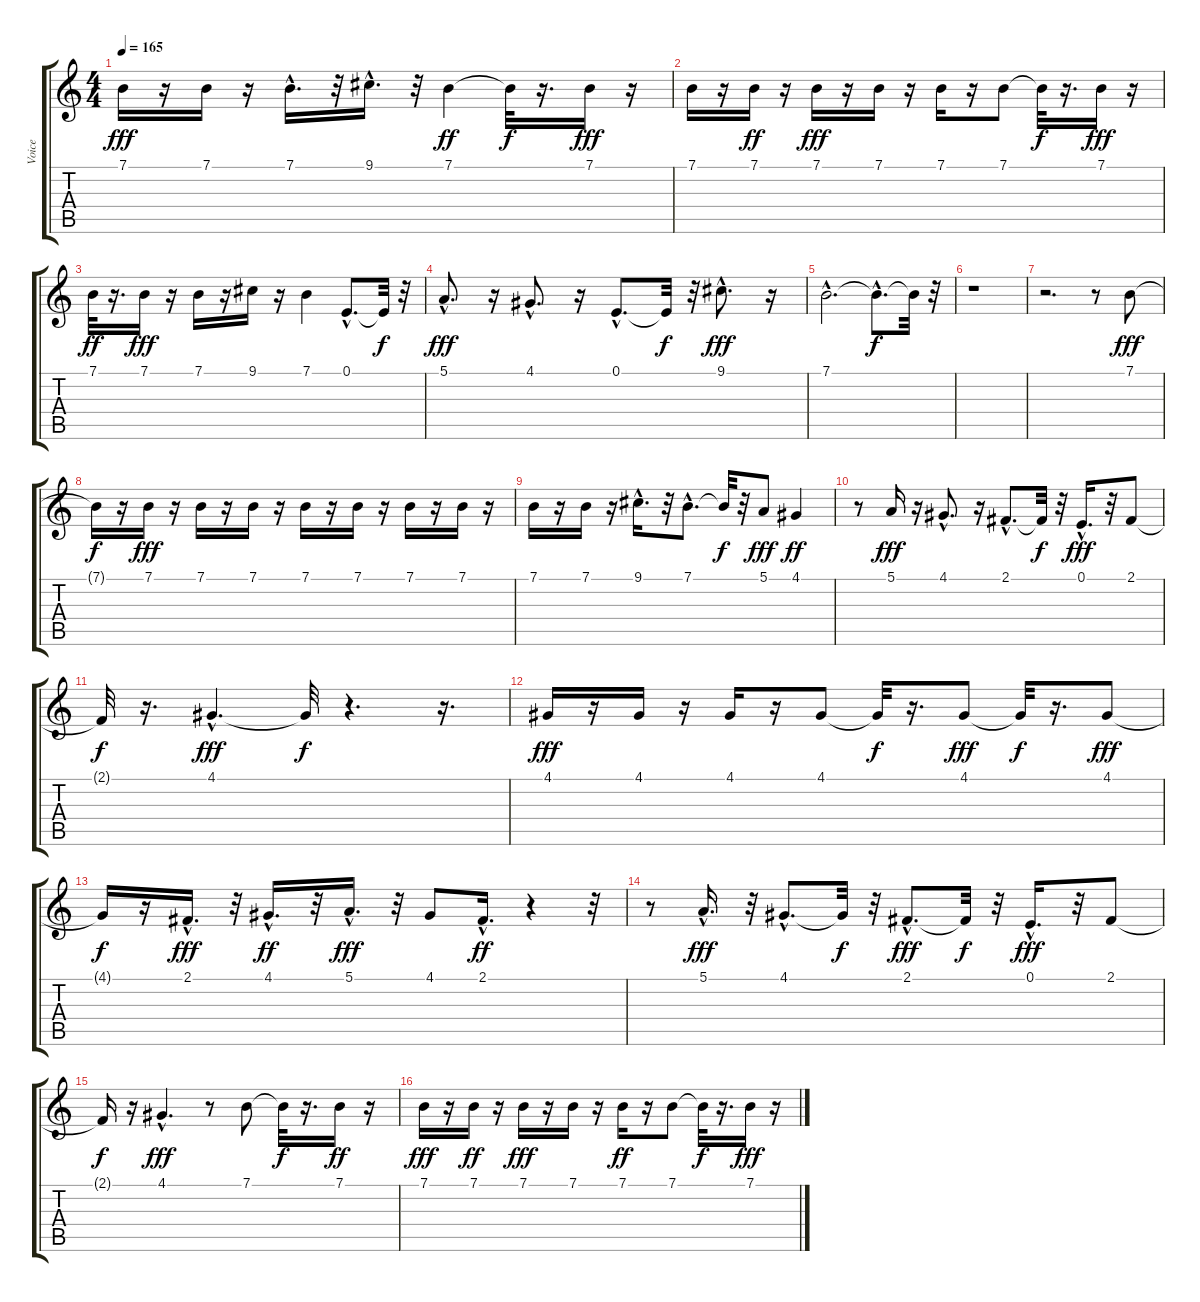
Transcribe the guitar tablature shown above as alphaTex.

\track ("Voice" "Voice") {instrument clavinet}
\staff {score tabs}
\tuning (E4 B3 G3 D3 A2 E2) {hide}
\ts (4 4)
\tempo 165
\clef g2
\ks c
7.1.16{dy fff} r.16 7.1.16 r.16 7.1{hac}.16{d} r.32 9.1{hac}.16{d} r.32 7.1.4{dy ff} 7.1{t}.32{dy f} r.16{d} 7.1.16{dy fff} r.16 |
7.1.16 r.16 7.1.16{dy ff} r.16 7.1.16{dy fff} r.16 7.1.16 r.16 7.1.16 r.16 7.1.8 7.1{t}.32{dy f} r.16{d} 7.1.16{dy fff} r.16 |
7.1.32{dy ff} r.16{d} 7.1.16{dy fff} r.16 7.1.16 r.16 9.1.16 r.16 7.1.4 0.1{hac}.8{d} 0.1{t}.32{dy f} r.32 |
5.1{hac}.8{d dy fff} r.16 4.1{hac}.8{d} r.16 0.1{hac}.8{d} 0.1{t}.32{dy f} r.32 9.1{hac}.8{d dy fff} r.16 |
7.1{hac}.2{d} 7.1{hac t}.8{d dy f} 7.1{t}.32 r.32 |
r.1 |
r.2{d} r.8 7.1.8{dy fff} |
7.1{t}.16{dy f} r.16 7.1.16{dy fff} r.16 7.1.16 r.16 7.1.16 r.16 7.1.16 r.16 7.1.16 r.16 7.1.16 r.16 7.1.16 r.16 |
7.1.16 r.16 7.1.16 r.16 9.1{hac}.16{d} r.32 7.1{hac}.8{d} 7.1{t}.32{dy f} r.32 5.1.8{dy fff} 4.1.4{dy ff} |
r.8 5.1.16{dy fff} r.16 4.1{hac}.8{d} r.16 2.1{hac}.8{d} 2.1{t}.32{dy f} r.32 0.1{hac}.16{d dy fff} r.32 2.1.8 |
2.1{t}.32{dy f} r.16{d} 4.1{hac}.4{d dy fff} 4.1{t}.32{dy f} r.4{d} r.16{d} |
4.1.16{dy fff} r.16 4.1.16 r.16 4.1.16 r.16 4.1.8 4.1{t}.32{dy f} r.16{d} 4.1.8{dy fff} 4.1{t}.32{dy f} r.16{d} 4.1.8{dy fff} |
4.1{t}.16{dy f} r.16 2.1{hac}.16{d dy fff} r.32 4.1{hac}.16{d dy ff} r.32 5.1{hac}.16{d dy fff} r.32 4.1.8 2.1{hac}.16{d dy ff} r.4 r.32 |
r.8 5.1{hac}.16{d dy fff} r.32 4.1{hac}.8{d} 4.1{t}.32{dy f} r.32 2.1{hac}.8{d dy fff} 2.1{t}.32{dy f} r.32 0.1{hac}.16{d dy fff} r.32 2.1.8 |
2.1{t}.16{dy f} r.16 4.1{hac}.4{d dy fff} r.8 7.1.8 7.1{t}.32{dy f} r.16{d} 7.1.16{dy ff} r.16 |
7.1.16{dy fff} r.16 7.1.16{dy ff} r.16 7.1.16{dy fff} r.16 7.1.16 r.16 7.1.16{dy ff} r.16 7.1.8 7.1{t}.32{dy f} r.16{d} 7.1.16{dy fff} r.16
